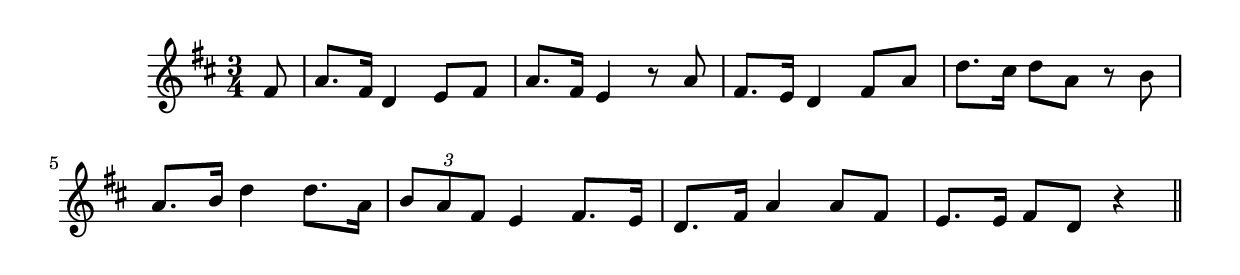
\version "2.19.49"
%{\header {
  title = "Lawlan' Jenny (Scotland)"
  composer = "anonymous"
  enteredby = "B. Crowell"
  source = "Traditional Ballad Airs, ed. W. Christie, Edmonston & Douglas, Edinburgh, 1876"
}%}
\score{{\key d \major
\time 3/4
%{\tempo 4=70
%}\relative fis' {
  \partial 8
  fis8 | a8. fis16 d4 e8 fis | a8. fis16 e4 r8 a | fis8. e16 d4 fis8 a | d8. cis16 d8 a r b |
         a8. b16 d4 d8. a16 | \tuplet 3/2 {b8 a fis} e4 fis8. e16 | d8. fis16 a4 a8 fis | e8. e16 fis8 d r4 
  \bar "||"
}

}}